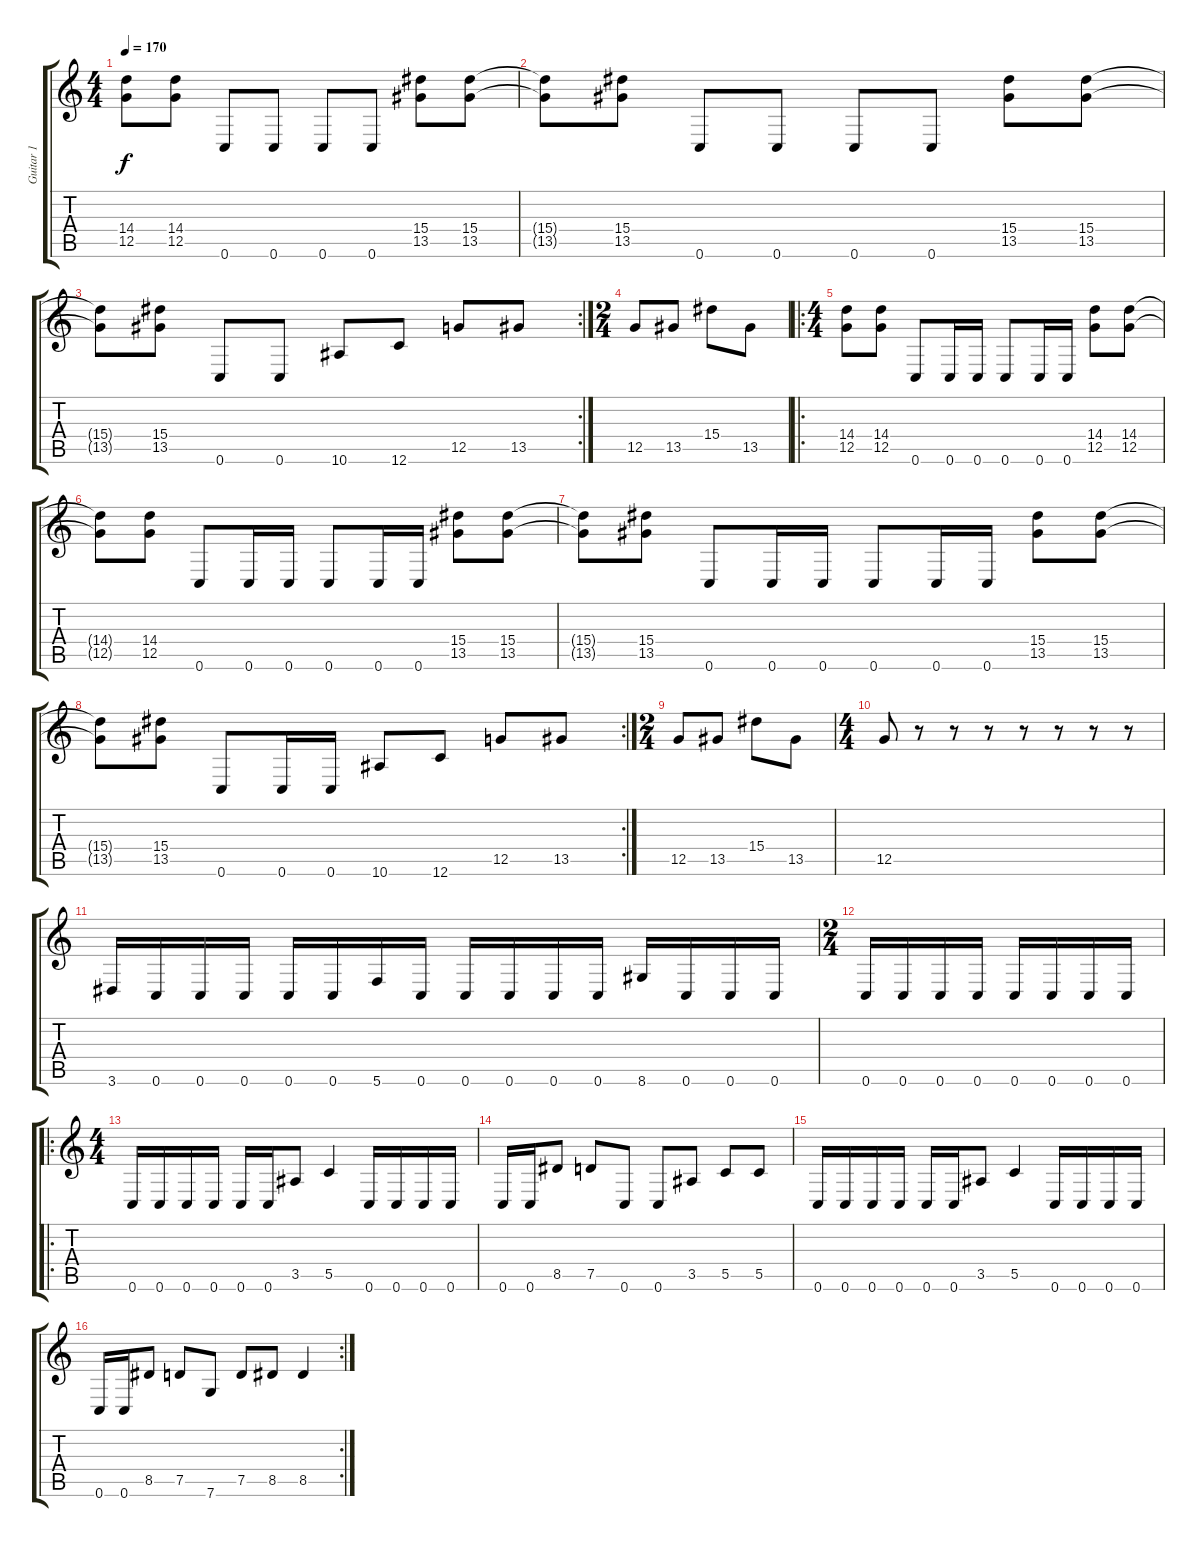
\track ("Guitar 1" "Guitar 1") {instrument distortionguitar}
\staff {score tabs}
\tuning (D4 A3 F3 C3 G2 C2) {hide}
\ts (4 4)
\tempo 170
\clef g2
\ks c
(14.4{t} 12.5{t}).8{dy f} (14.4 12.5).8 0.6.8 0.6.8 0.6.8 0.6.8 (15.4 13.5).8 (15.4 13.5).8 |
(15.4{t} 13.5{t}).8 (15.4 13.5).8 0.6.8 0.6.8 0.6.8 0.6.8 (15.4 13.5).8 (15.4 13.5).8 |
\rc 2
(15.4{t} 13.5{t}).8 (15.4 13.5).8 0.6.8 0.6.8 10.6.8 12.6.8 12.5.8 13.5.8 |
\ts (2 4)
12.5.8 13.5.8 15.4.8 13.5.8 |
\ro
\ts (4 4)
(14.4 12.5).8 (14.4 12.5).8 0.6.8 0.6.16 0.6.16 0.6.8 0.6.16 0.6.16 (14.4 12.5).8 (14.4 12.5).8 |
(14.4{t} 12.5{t}).8 (14.4 12.5).8 0.6.8 0.6.16 0.6.16 0.6.8 0.6.16 0.6.16 (15.4 13.5).8 (15.4 13.5).8 |
(15.4{t} 13.5{t}).8 (15.4 13.5).8 0.6.8 0.6.16 0.6.16 0.6.8 0.6.16 0.6.16 (15.4 13.5).8 (15.4 13.5).8 |
\rc 2
(15.4{t} 13.5{t}).8 (15.4 13.5).8 0.6.8 0.6.16 0.6.16 10.6.8 12.6.8 12.5.8 13.5.8 |
\ts (2 4)
12.5.8 13.5.8 15.4.8 13.5.8 |
\ts (4 4)
12.5.8 r.8 r.8 r.8 r.8 r.8 r.8 r.8 |
3.6.16 0.6.16 0.6.16 0.6.16 0.6.16 0.6.16 5.6.16 0.6.16 0.6.16 0.6.16 0.6.16 0.6.16 8.6.16 0.6.16 0.6.16 0.6.16 |
\ts (2 4)
0.6.16 0.6.16 0.6.16 0.6.16 0.6.16 0.6.16 0.6.16 0.6.16 |
\ro
\ts (4 4)
0.6.16 0.6.16 0.6.16 0.6.16 0.6.16 0.6.16 3.5.8 5.5.4 0.6.16 0.6.16 0.6.16 0.6.16 |
0.6.16 0.6.16 8.5.8 7.5.8 0.6.8 0.6.8 3.5.8 5.5.8 5.5.8 |
0.6.16 0.6.16 0.6.16 0.6.16 0.6.16 0.6.16 3.5.8 5.5.4 0.6.16 0.6.16 0.6.16 0.6.16 |
\rc 2
0.6.16 0.6.16 8.5.8 7.5.8 7.6.8 7.5.8 8.5.8 8.5.4
